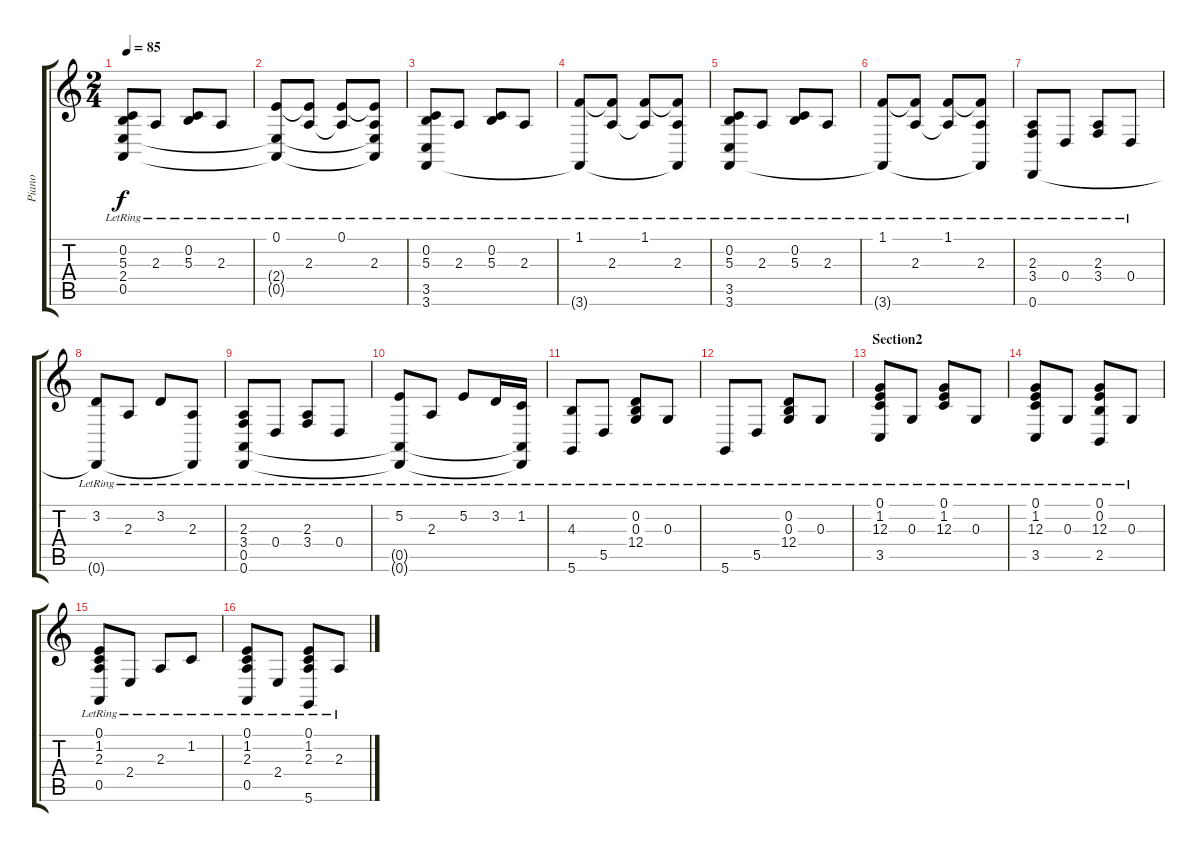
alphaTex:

\track ("Piano" "Piano") {instrument acousticgrandpiano}
\staff {score tabs}
\tuning (E4 B3 G3 D3 A2 D2) {hide}
\ts (2 4)
\tempo 85
\clef g2
\ks c
(0.2{lr} 5.3{lr} 2.4{lr} 0.5{lr}).8{dy f} 2.3{lr}.8 (0.2{lr} 5.3{lr}).8 2.3{lr}.8 |
(0.1{lr} 2.4{t} 0.5{t}).8 (0.1{t} 2.3{lr}).8 (0.1{lr} 2.3{t}).8 (0.1{t} 2.3{lr} 2.4{t} 0.5{t}).8 |
(0.2{lr} 5.3{lr} 3.5{lr} 3.6{lr}).8 2.3{lr}.8 (0.2{lr} 5.3{lr}).8 2.3{lr}.8 |
(1.1{lr} 3.6{t}).8 (1.1{t} 2.3{lr}).8 (1.1{lr} 2.3{t}).8 (1.1{t} 2.3{lr} 3.6{t}).8 |
(0.2{lr} 5.3{lr} 3.5{lr} 3.6{lr}).8 2.3{lr}.8 (0.2{lr} 5.3{lr}).8 2.3{lr}.8 |
(1.1{lr} 3.6{t}).8 (1.1{t} 2.3{lr}).8 (1.1{lr} 2.3{t}).8 (1.1{t} 2.3{lr} 3.6{t}).8 |
(2.3{lr} 3.4{lr} 0.6{lr}).8 0.4{lr}.8 (2.3{lr} 3.4{lr}).8 0.4{lr}.8 |
(3.2{lr} 0.6{t}).8 2.3{lr}.8 3.2{lr}.8 (2.3{lr} 0.6{t}).8 |
(2.3{lr} 3.4{lr} 0.5{lr} 0.6{lr}).8 0.4{lr}.8 (2.3{lr} 3.4{lr}).8 0.4{lr}.8 |
(5.2{lr} 0.5{t} 0.6{t}).8 2.3{lr}.8 5.2{lr}.8 3.2{lr}.16 (1.2{lr} 0.5{t} 0.6{t}).16 |
(4.3{lr} 5.6{lr}).8 5.5{lr}.8 (0.2{lr} 0.3{lr} 12.4{lr}).8 0.3{lr}.8 |
5.6{lr}.8 5.5{lr}.8 (0.2{lr} 0.3{lr} 12.4{lr}).8 0.3{lr}.8 |
\section ("" "Section2")
(0.1{lr} 1.2{lr} 12.3{lr} 3.5{lr}).8 0.3{lr}.8 (0.1{lr} 1.2{lr} 12.3{lr}).8 0.3{lr}.8 |
(0.1{lr} 1.2{lr} 12.3{lr} 3.5{lr}).8 0.3{lr}.8 (0.1{lr} 0.2{lr} 12.3{lr} 2.5{lr}).8 0.3{lr}.8 |
(0.1{lr} 1.2{lr} 2.3{lr} 0.5{lr}).8 2.4{lr}.8 2.3{lr}.8 1.2{lr}.8 |
(0.1{lr} 1.2{lr} 2.3{lr} 0.5{lr}).8 2.4{lr}.8 (0.1{lr} 1.2{lr} 2.3{lr} 5.6{lr}).8 2.3{lr}.8
